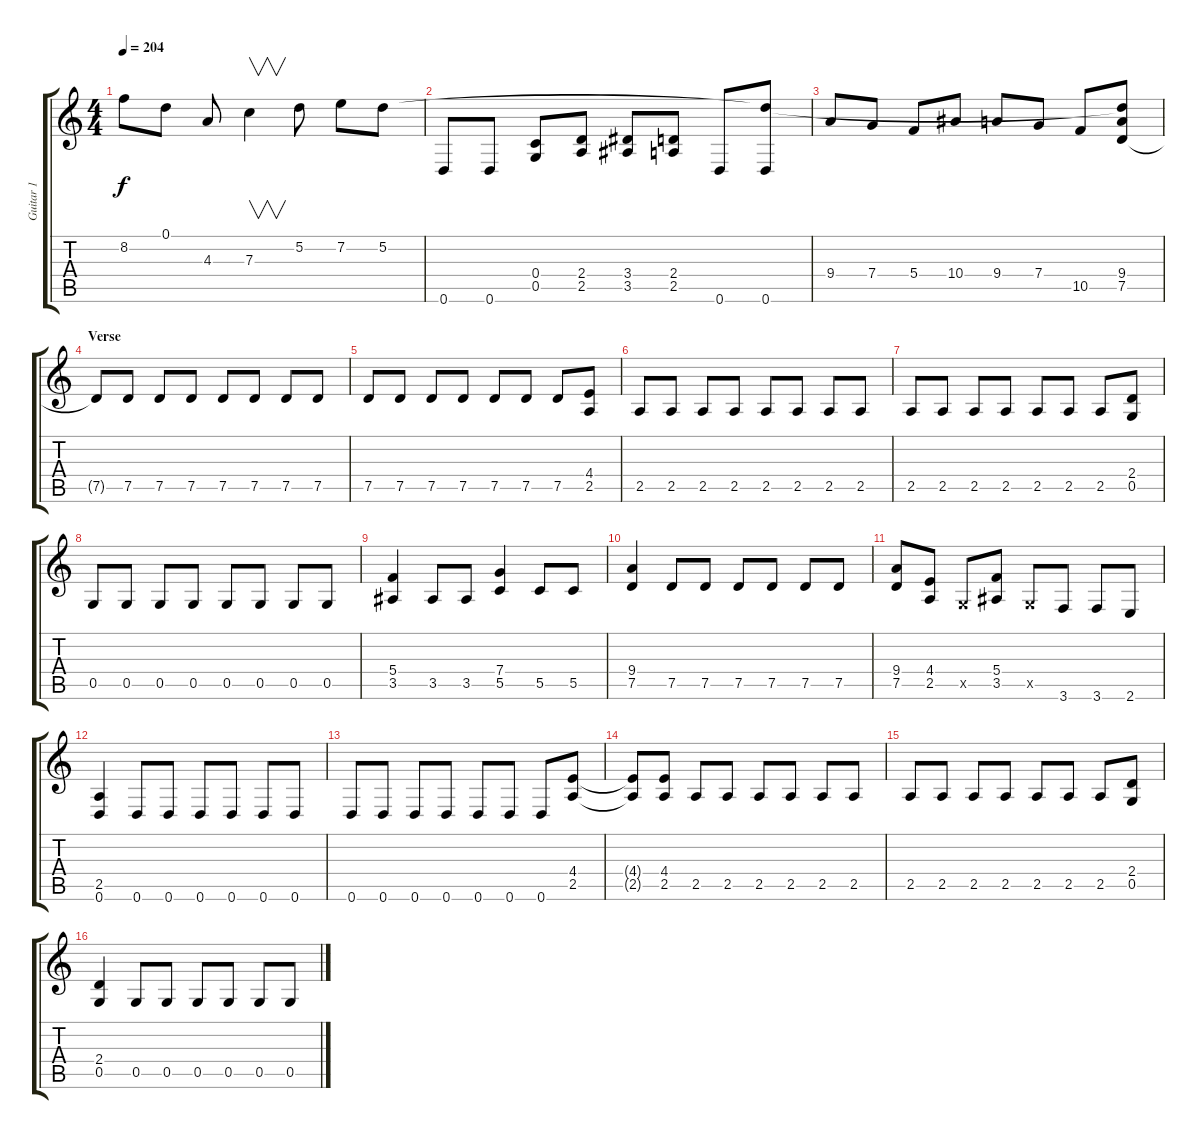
\track ("Guitar 1" "Guitar 1") {instrument distortionguitar}
\staff {score tabs}
\tuning (D4 A3 F3 C3 G2 D2) {hide}
\ts (4 4)
\tempo 204
\clef g2
\ks c
8.2{t}.8{dy f} 0.1.8 4.3.8 7.3.4{v} 5.2.8 7.2.8 5.2.8 |
0.6.8 0.6.8 (0.4 0.5).8 (2.4 2.5).8 (3.4 3.5).8 (2.4 2.5).8 0.6.8 (5.2{t} 0.6).8 |
9.4.8 7.4.8 5.4.8 10.4.8 9.4.8 7.4.8 10.5.8 (5.2{t} 9.4 7.5).8 |
\section ("" "Verse")
7.5{t}.8 7.5.8 7.5.8 7.5.8 7.5.8 7.5.8 7.5.8 7.5.8 |
7.5.8 7.5.8 7.5.8 7.5.8 7.5.8 7.5.8 7.5.8 (4.4 2.5).8 |
2.5.8 2.5.8 2.5.8 2.5.8 2.5.8 2.5.8 2.5.8 2.5.8 |
2.5.8 2.5.8 2.5.8 2.5.8 2.5.8 2.5.8 2.5.8 (2.4 0.5).8 |
0.5.8 0.5.8 0.5.8 0.5.8 0.5.8 0.5.8 0.5.8 0.5.8 |
(5.4 3.5).4 3.5.8 3.5.8 (7.4 5.5).4 5.5.8 5.5.8 |
(9.4 7.5).4 7.5.8 7.5.8 7.5.8 7.5.8 7.5.8 7.5.8 |
(9.4 7.5).8 (4.4 2.5).8 0.5{x}.8 (5.4 3.5).8 0.5{x}.8 3.6.8 3.6.8 2.6.8 |
(2.5 0.6).4 0.6.8 0.6.8 0.6.8 0.6.8 0.6.8 0.6.8 |
0.6.8 0.6.8 0.6.8 0.6.8 0.6.8 0.6.8 0.6.8 (4.4 2.5).8 |
(4.4{t} 2.5{t}).8 (4.4 2.5).8 2.5.8 2.5.8 2.5.8 2.5.8 2.5.8 2.5.8 |
2.5.8 2.5.8 2.5.8 2.5.8 2.5.8 2.5.8 2.5.8 (2.4 0.5).8 |
(2.4 0.5).4 0.5.8 0.5.8 0.5.8 0.5.8 0.5.8 0.5.8
